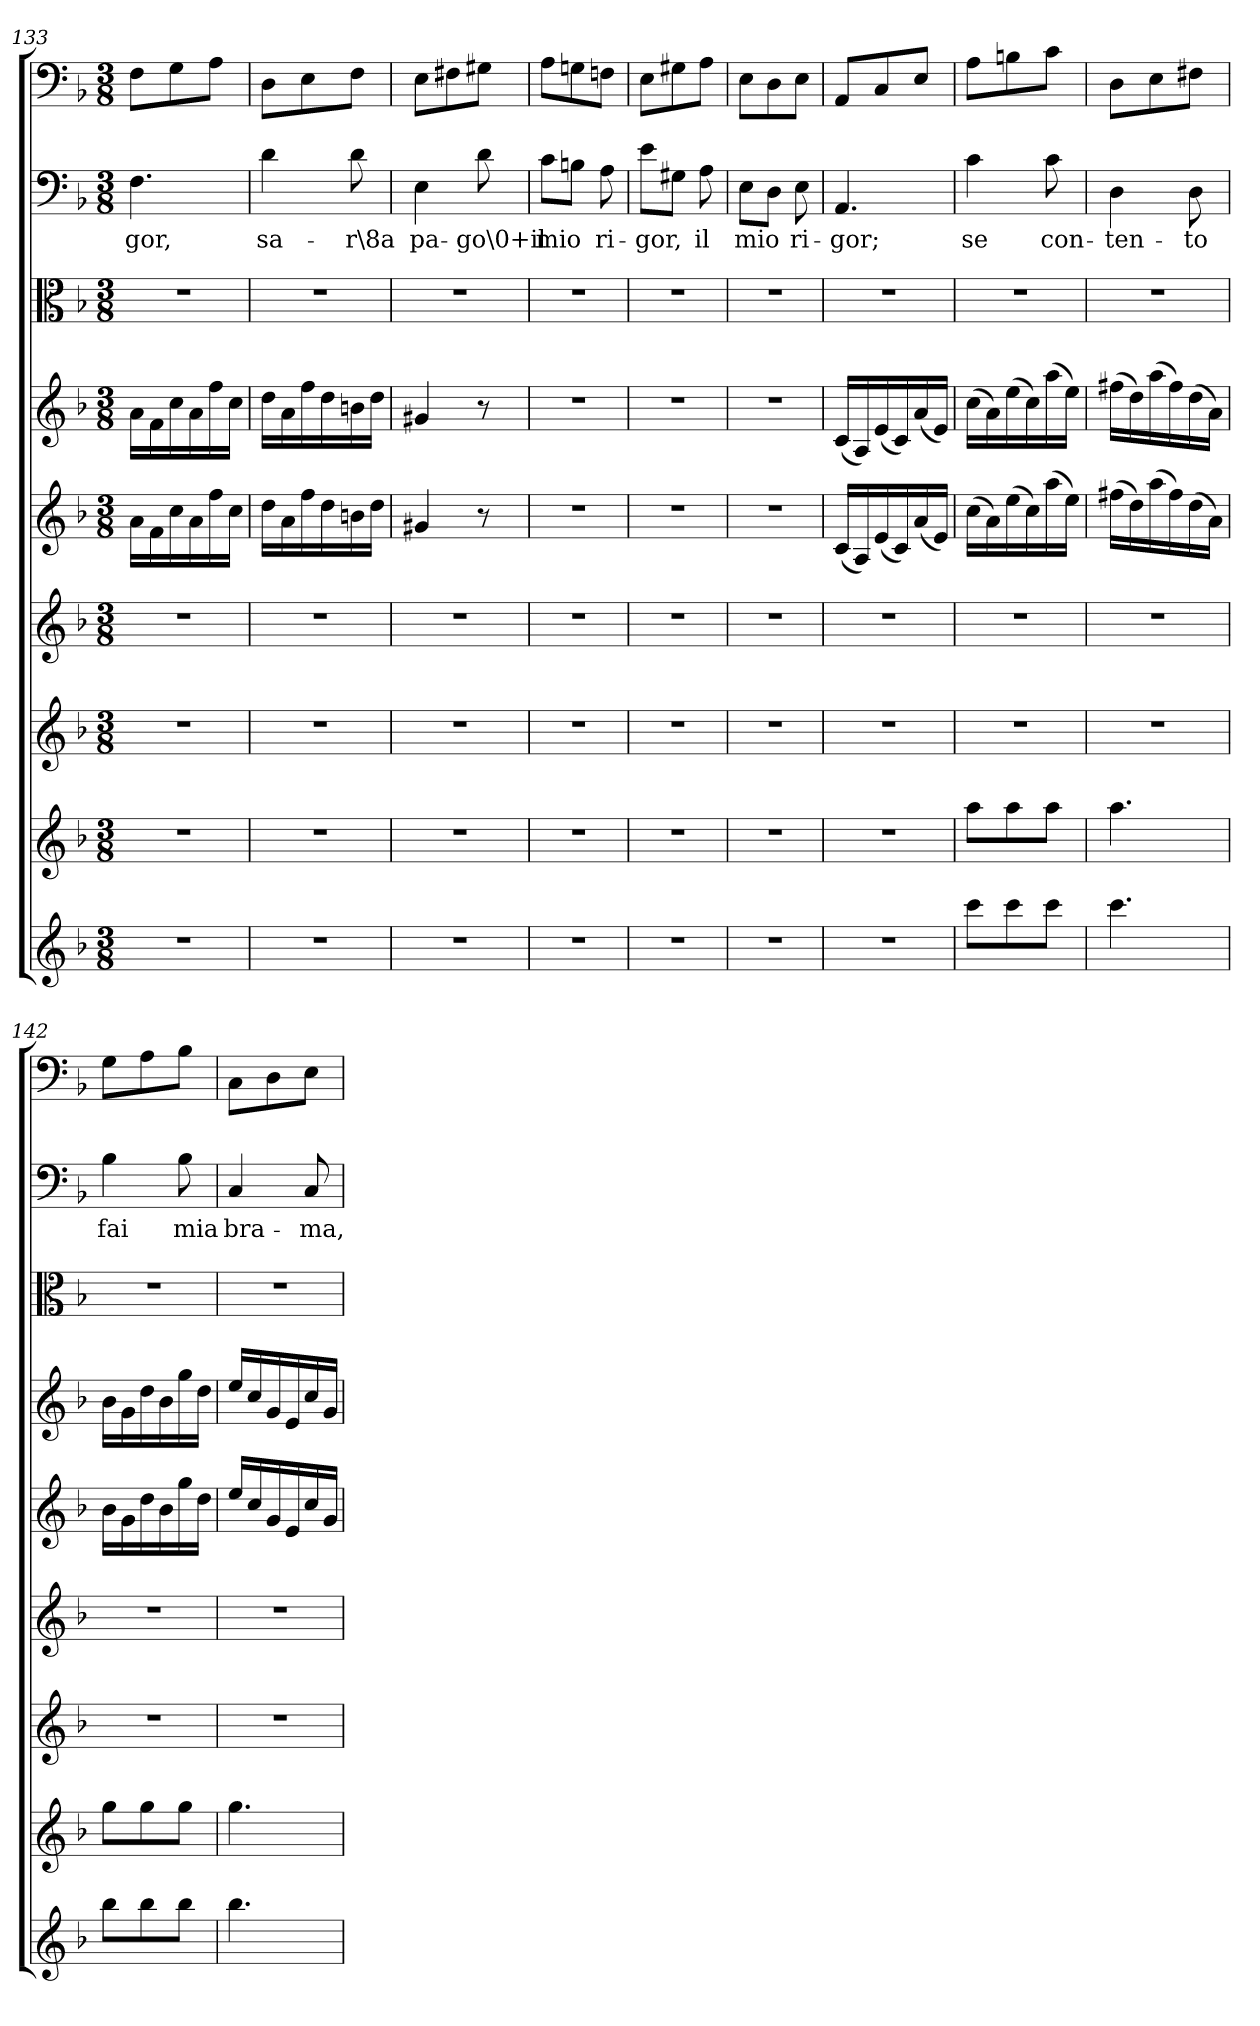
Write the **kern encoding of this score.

**kern	**kern	**kern	**kern	**kern	**kern	**kern	**kern	**text	**kern
*part9	*part8	*part7	*part6	*part5	*part4	*part3	*part2	*part2	*part1
*staff9	*staff8	*staff7	*staff6	*staff5	*staff4	*staff3	*staff2	*staff2	*staff1
*clefG2	*clefG2	*clefG2	*clefG2	*clefG2	*clefG2	*clefC3	*clefF4	*	*clefF4
*k[b-]	*k[b-]	*k[b-]	*k[b-]	*k[b-]	*k[b-]	*k[b-]	*k[b-]	*	*k[b-]
*F:	*F:	*F:	*F:	*F:	*F:	*F:	*F:	*	*F:
*M3/8	*M3/8	*M3/8	*M3/8	*M3/8	*M3/8	*M3/8	*M3/8	*	*M3/8
=133	=133	=133	=133	=133	=133	=133	=133	=133	=133
4.r	4.r	4.r	4.r	16a\LL	16a\LL	4.r	4.F\	-gor,	8F\L
.	.	.	.	16f\	16f\	.	.	.	.
.	.	.	.	16cc\	16cc\	.	.	.	8G\
.	.	.	.	16a\	16a\	.	.	.	.
.	.	.	.	16ff\	16ff\	.	.	.	8A\J
.	.	.	.	16cc\JJ	16cc\JJ	.	.	.	.
=134	=134	=134	=134	=134	=134	=134	=134	=134	=134
4.r	4.r	4.r	4.r	16dd\LL	16dd\LL	4.r	4d\	sa-	8D\L
.	.	.	.	16a\	16a\	.	.	.	.
.	.	.	.	16ff\	16ff\	.	.	.	8E\
.	.	.	.	16dd\	16dd\	.	.	.	.
.	.	.	.	16bn\	16bn\	.	8d\	-r\8a	8F\J
.	.	.	.	16dd\JJ	16dd\JJ	.	.	.	.
=135	=135	=135	=135	=135	=135	=135	=135	=135	=135
4.r	4.r	4.r	4.r	4g#X/	4g#X/	4.r	4E\	pa-	8E\L
.	.	.	.	.	.	.	.	.	8F#X\
.	.	.	.	8r	8r	.	8d\	-go\0+il	8G#X\J
=136	=136	=136	=136	=136	=136	=136	=136	=136	=136
4.r	4.r	4.r	4.r	4.r	4.r	4.r	8c\L	mio	8A\L
.	.	.	.	.	.	.	8Bn\J	.	8Gn\
.	.	.	.	.	.	.	8A\	ri-	8Fn\J
=137	=137	=137	=137	=137	=137	=137	=137	=137	=137
4.r	4.r	4.r	4.r	4.r	4.r	4.r	8e\L	-gor,	8E\L
.	.	.	.	.	.	.	8G#X\J	.	8G#X\
.	.	.	.	.	.	.	8A\	il	8A\J
=138	=138	=138	=138	=138	=138	=138	=138	=138	=138
4.r	4.r	4.r	4.r	4.r	4.r	4.r	8E\L	mio	8E\L
.	.	.	.	.	.	.	8D\J	.	8D\
.	.	.	.	.	.	.	8E\	ri-	8E\J
=139	=139	=139	=139	=139	=139	=139	=139	=139	=139
4.r	4.r	4.r	4.r	(16c/LL	(16c/LL	4.r	4.AA/	-gor;	8AA/L
.	.	.	.	16A/)	16A/)	.	.	.	.
.	.	.	.	(16e/	(16e/	.	.	.	8C/
.	.	.	.	16c/)	16c/)	.	.	.	.
.	.	.	.	(16a/	(16a/	.	.	.	8E/J
.	.	.	.	16e/JJ)	16e/JJ)	.	.	.	.
=140	=140	=140	=140	=140	=140	=140	=140	=140	=140
8ccc\L	8aa\L	4.r	4.r	(16cc\LL	(16cc\LL	4.r	4c\	se	8A\L
.	.	.	.	16a\)	16a\)	.	.	.	.
8ccc\	8aa\	.	.	(16ee\	(16ee\	.	.	.	8Bn\
.	.	.	.	16cc\)	16cc\)	.	.	.	.
8ccc\J	8aa\J	.	.	(16aa\	(16aa\	.	8c\	con-	8c\J
.	.	.	.	16ee\JJ)	16ee\JJ)	.	.	.	.
=141	=141	=141	=141	=141	=141	=141	=141	=141	=141
4.ccc\	4.aa\	4.r	4.r	(16ff#X\LL	(16ff#X\LL	4.r	4D\	-ten-	8D\L
.	.	.	.	16dd\)	16dd\)	.	.	.	.
.	.	.	.	(16aa\	(16aa\	.	.	.	8E\
.	.	.	.	16ff#\)	16ff#\)	.	.	.	.
.	.	.	.	(16dd\	(16dd\	.	8D\	-to	8F#X\J
.	.	.	.	16a\JJ)	16a\JJ)	.	.	.	.
=142	=142	=142	=142	=142	=142	=142	=142	=142	=142
8bb-\L	8gg\L	4.r	4.r	16b-\LL	16b-\LL	4.r	4B-\	fai	8G\L
.	.	.	.	16g\	16g\	.	.	.	.
8bb-\	8gg\	.	.	16dd\	16dd\	.	.	.	8A\
.	.	.	.	16b-\	16b-\	.	.	.	.
8bb-\J	8gg\J	.	.	16gg\	16gg\	.	8B-\	mia	8B-\J
.	.	.	.	16dd\JJ	16dd\JJ	.	.	.	.
=143	=143	=143	=143	=143	=143	=143	=143	=143	=143
4.bb-\	4.gg\	4.r	4.r	16ee/LL	16ee/LL	4.r	4C/	bra-	8C\L
.	.	.	.	16cc/	16cc/	.	.	.	.
.	.	.	.	16g/	16g/	.	.	.	8D\
.	.	.	.	16e/	16e/	.	.	.	.
.	.	.	.	16cc/	16cc/	.	8C/	-ma,	8E\J
.	.	.	.	16g/JJ	16g/JJ	.	.	.	.
=	=	=	=	=	=	=	=	=	=
*-	*-	*-	*-	*-	*-	*-	*-	*-	*-
